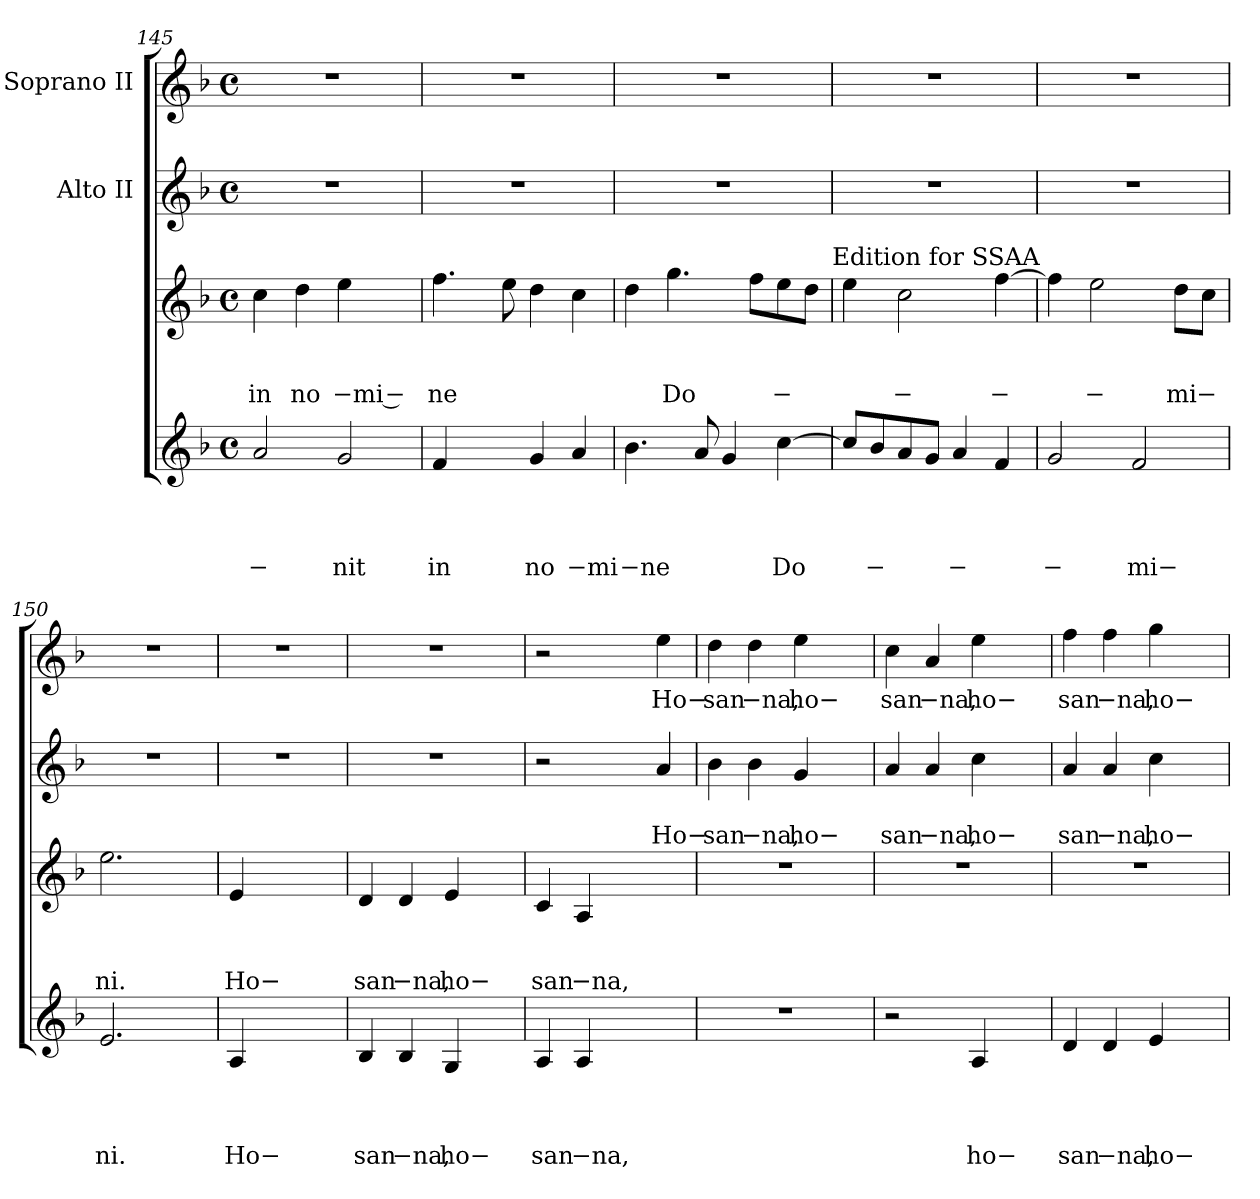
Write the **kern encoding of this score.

**kern	**text	**text	**text	**text	**kern	**text	**text	**text	**kern	**text	**text	**kern	**text
*part4	*part4	*part4	*part4	*part4	*part3	*part3	*part3	*part3	*part2	*part2	*part2	*part1	*part1
*staff4	*staff4	*staff4	*staff4	*staff4	*staff3	*staff3	*staff3	*staff3	*staff2	*staff2	*staff2	*staff1	*staff1
*	*	*	*	*	*	*	*	*	*I"Alto II	*	*	*I"Soprano II	*
*clefG2	*	*	*	*	*clefG2	*	*	*	*clefG2	*	*	*clefG2	*
*k[b-]	*	*	*	*	*k[b-]	*	*	*	*k[b-]	*	*	*k[b-]	*
*F:	*	*	*	*	*F:	*	*	*	*F:	*	*	*F:	*
*M4/4	*	*	*	*	*M4/4	*	*	*	*M4/4	*	*	*M4/4	*
*met(c)	*	*	*	*	*met(c)	*	*	*	*met(c)	*	*	*met(c)	*
=145	=145	=145	=145	=145	=145	=145	=145	=145	=145	=145	=145	=145	=145
!	!	!	!	!LO:LY:b	!	!	!	!LO:LY:b	!	!	!	!	!
2a/	.	.	.	−	4cc\	.	.	in	1r	.	.	1r	.
!	!	!	!	!	!	!	!	!LO:LY:b	!	!	!	!	!
.	.	.	.	.	4dd\	.	.	no	.	.	.	.	.
!	!	!	!	!LO:LY:b	!	!	!	!LO:LY:b:rj	!	!	!	!	!
2g/	.	.	.	nit	4ee\	.	.	−mi −	.	.	.	.	.
.	.	.	.	.	4ryy	.	.	.	.	.	.	.	.
!!LO:LB:g=z
=146	=146	=146	=146	=146	=146	=146	=146	=146	=146	=146	=146	=146	=146
!	!	!	!	!LO:LY:b	!	!	!	!LO:LY:b	!	!	!	!	!
4f/	.	.	.	in	4.ff\	.	.	ne	1r	.	.	1r	.
4ryy	.	.	.	.	.	.	.	.	.	.	.	.	.
.	.	.	.	.	8ee\	.	.	.	.	.	.	.	.
!	!	!	!	!LO:LY:b	!	!	!	!	!	!	!	!	!
4g/	.	.	.	no	4dd\	.	.	.	.	.	.	.	.
!	!	!	!	!LO:LY:b:rj	!	!	!	!	!	!	!	!	!
4a/	.	.	.	−mi	4cc\	.	.	.	.	.	.	.	.
=147	=147	=147	=147	=147	=147	=147	=147	=147	=147	=147	=147	=147	=147
!	!	!	!	!LO:LY:b:rj	!	!	!	!	!	!	!	!	!
4.b-\	.	.	.	−ne	4dd\	.	.	.	1r	.	.	1r	.
!	!	!	!	!	!	!	!	!LO:LY:b	!	!	!	!	!
.	.	.	.	.	4.gg\	.	.	Do	.	.	.	.	.
8a/	.	.	.	.	.	.	.	.	.	.	.	.	.
4g/	.	.	.	.	.	.	.	.	.	.	.	.	.
.	.	.	.	.	8ff\L	.	.	.	.	.	.	.	.
!	!	!	!	!LO:LY:b	!	!	!	!LO:LY:b	!	!	!	!	!
[>4cc\	.	.	.	Do	8ee\	.	.	−	.	.	.	.	.
.	.	.	.	.	8dd\J	.	.	.	.	.	.	.	.
!	!	!	!	!	!LO:TX:a:t=Edition for SSAA	!	!	!	!	!	!	!	!
=148	=148	=148	=148	=148	=148	=148	=148	=148	=148	=148	=148	=148	=148
8cc/L]	.	.	.	.	4ee\	.	.	.	1r	.	.	1r	.
!	!	!	!	!LO:LY:b	!	!	!	!	!	!	!	!	!
8b-/	.	.	.	−	.	.	.	.	.	.	.	.	.
!	!	!	!	!	!	!	!	!LO:LY:b	!	!	!	!	!
8a/	.	.	.	.	2cc\	.	.	−	.	.	.	.	.
8g/J	.	.	.	.	.	.	.	.	.	.	.	.	.
!	!	!	!	!LO:LY:b	!	!	!	!	!	!	!	!	!
4a/	.	.	.	−	.	.	.	.	.	.	.	.	.
!	!	!	!	!	!	!	!	!LO:LY:b	!	!	!	!	!
4f/	.	.	.	.	[>4ff\	.	.	−	.	.	.	.	.
=149	=149	=149	=149	=149	=149	=149	=149	=149	=149	=149	=149	=149	=149
!	!	!	!	!LO:LY:b	!	!	!	!	!	!	!	!	!
2g/	.	.	.	−	4ff\]	.	.	.	1r	.	.	1r	.
!	!	!	!	!	!	!	!	!LO:LY:b	!	!	!	!	!
.	.	.	.	.	2ee\	.	.	−	.	.	.	.	.
!	!	!	!	!LO:LY:b	!	!	!	!	!	!	!	!	!
2f/	.	.	.	mi−	.	.	.	.	.	.	.	.	.
!	!	!	!	!	!	!	!	!LO:LY:b	!	!	!	!	!
.	.	.	.	.	8dd\L	.	.	mi	.	.	.	.	.
!	!	!	!	!	!	!	!	!LO:LY:b	!	!	!	!	!
.	.	.	.	.	8cc\J	.	.	−	.	.	.	.	.
=150	=150	=150	=150	=150	=150	=150	=150	=150	=150	=150	=150	=150	=150
!	!	!	!	!LO:LY:b	!	!	!	!LO:LY:b	!	!	!	!	!
2.e/	.	.	.	ni.	2.ee\	.	.	ni.	1r	.	.	1r	.
4ryy	.	.	.	.	4ryy	.	.	.	.	.	.	.	.
!!LO:LB:g=z
=151	=151	=151	=151	=151	=151	=151	=151	=151	=151	=151	=151	=151	=151
!	!	!	!	!LO:LY:b	!	!	!	!LO:LY:b	!	!	!	!	!
4A/	.	.	.	Ho−	4e/	.	.	Ho−	1r	.	.	1r	.
2.ryy	.	.	.	.	2.ryy	.	.	.	.	.	.	.	.
=152	=152	=152	=152	=152	=152	=152	=152	=152	=152	=152	=152	=152	=152
!	!	!	!	!LO:LY:b	!	!	!	!LO:LY:b	!LO:N:vis=1	!	!	!LO:N:vis=1	!
4B-/	.	.	.	san	4d/	.	.	san	1r	.	.	1r	.
!	!	!	!	!LO:LY:b:rj	!	!	!	!LO:LY:b:rj	!	!	!	!	!
4B-/	.	.	.	−na,	4d/	.	.	−na,	.	.	.	.	.
!	!	!	!	!LO:LY:b	!	!	!	!LO:LY:b	!	!	!	!	!
4G/	.	.	.	ho−	4e/	.	.	ho−	.	.	.	.	.
4ryy	.	.	.	.	4ryy	.	.	.	.	.	.	.	.
=153	=153	=153	=153	=153	=153	=153	=153	=153	=153	=153	=153	=153	=153
!	!	!	!	!LO:LY:b	!	!	!	!LO:LY:b	!	!	!	!	!
4A/	.	.	.	san	4c/	.	.	san	2r	.	.	2r	.
!	!	!	!	!LO:LY:b:rj	!	!	!	!LO:LY:b:rj	!	!	!	!	!
4A/	.	.	.	−na,	4A/	.	.	−na,	.	.	.	.	.
2ryy	.	.	.	.	2ryy	.	.	.	4ryy	.	.	4ryy	.
!	!	!	!	!	!	!	!	!	!	!	!LO:LY:b	!	!LO:LY:b
.	.	.	.	.	.	.	.	.	4a/	.	Ho−	4ee\	Ho−
=154	=154	=154	=154	=154	=154	=154	=154	=154	=154	=154	=154	=154	=154
!LO:N:vis=1	!	!	!	!	!LO:N:vis=1	!	!	!	!	!	!LO:LY:b	!	!LO:LY:b
1r	.	.	.	.	1r	.	.	.	4b-\	.	san	4dd\	san
!	!	!	!	!	!	!	!	!	!	!	!LO:LY:b:rj	!	!LO:LY:b:rj
.	.	.	.	.	.	.	.	.	4b-\	.	−na,	4dd\	−na,
!	!	!	!	!	!	!	!	!	!	!	!LO:LY:b	!	!LO:LY:b
.	.	.	.	.	.	.	.	.	4g/	.	ho−	4ee\	ho−
.	.	.	.	.	.	.	.	.	4ryy	.	.	4ryy	.
=155	=155	=155	=155	=155	=155	=155	=155	=155	=155	=155	=155	=155	=155
!	!	!	!	!	!LO:N:vis=1	!	!	!	!	!	!LO:LY:b	!	!LO:LY:b
2r	.	.	.	.	1r	.	.	.	4a/	.	san	4cc\	san
!	!	!	!	!	!	!	!	!	!	!	!LO:LY:b:rj	!	!LO:LY:b:rj
.	.	.	.	.	.	.	.	.	4a/	.	−na,	4a/	−na,
!	!	!	!	!LO:LY:b	!	!	!	!	!	!	!LO:LY:b	!	!LO:LY:b
4A/	.	.	.	ho−	.	.	.	.	4cc\	.	ho−	4ee\	ho−
4ryy	.	.	.	.	.	.	.	.	4ryy	.	.	4ryy	.
!!LO:PB:g=z
=156	=156	=156	=156	=156	=156	=156	=156	=156	=156	=156	=156	=156	=156
!	!	!	!	!LO:LY:b	!LO:N:vis=1	!	!	!	!	!	!LO:LY:b	!	!LO:LY:b
4d/	.	.	.	san	1r	.	.	.	4a/	.	san	4ff\	san
!	!	!	!	!LO:LY:b:rj	!	!	!	!	!	!	!LO:LY:b:rj	!	!LO:LY:b:rj
4d/	.	.	.	−na,	.	.	.	.	4a/	.	−na,	4ff\	−na,
!	!	!	!	!LO:LY:b	!	!	!	!	!	!	!LO:LY:b	!	!LO:LY:b
4e/	.	.	.	ho−	.	.	.	.	4cc\	.	ho−	4gg\	ho−
4ryy	.	.	.	.	.	.	.	.	4ryy	.	.	4ryy	.
=	=	=	=	=	=	=	=	=	=	=	=	=	=
*-	*-	*-	*-	*-	*-	*-	*-	*-	*-	*-	*-	*-	*-
